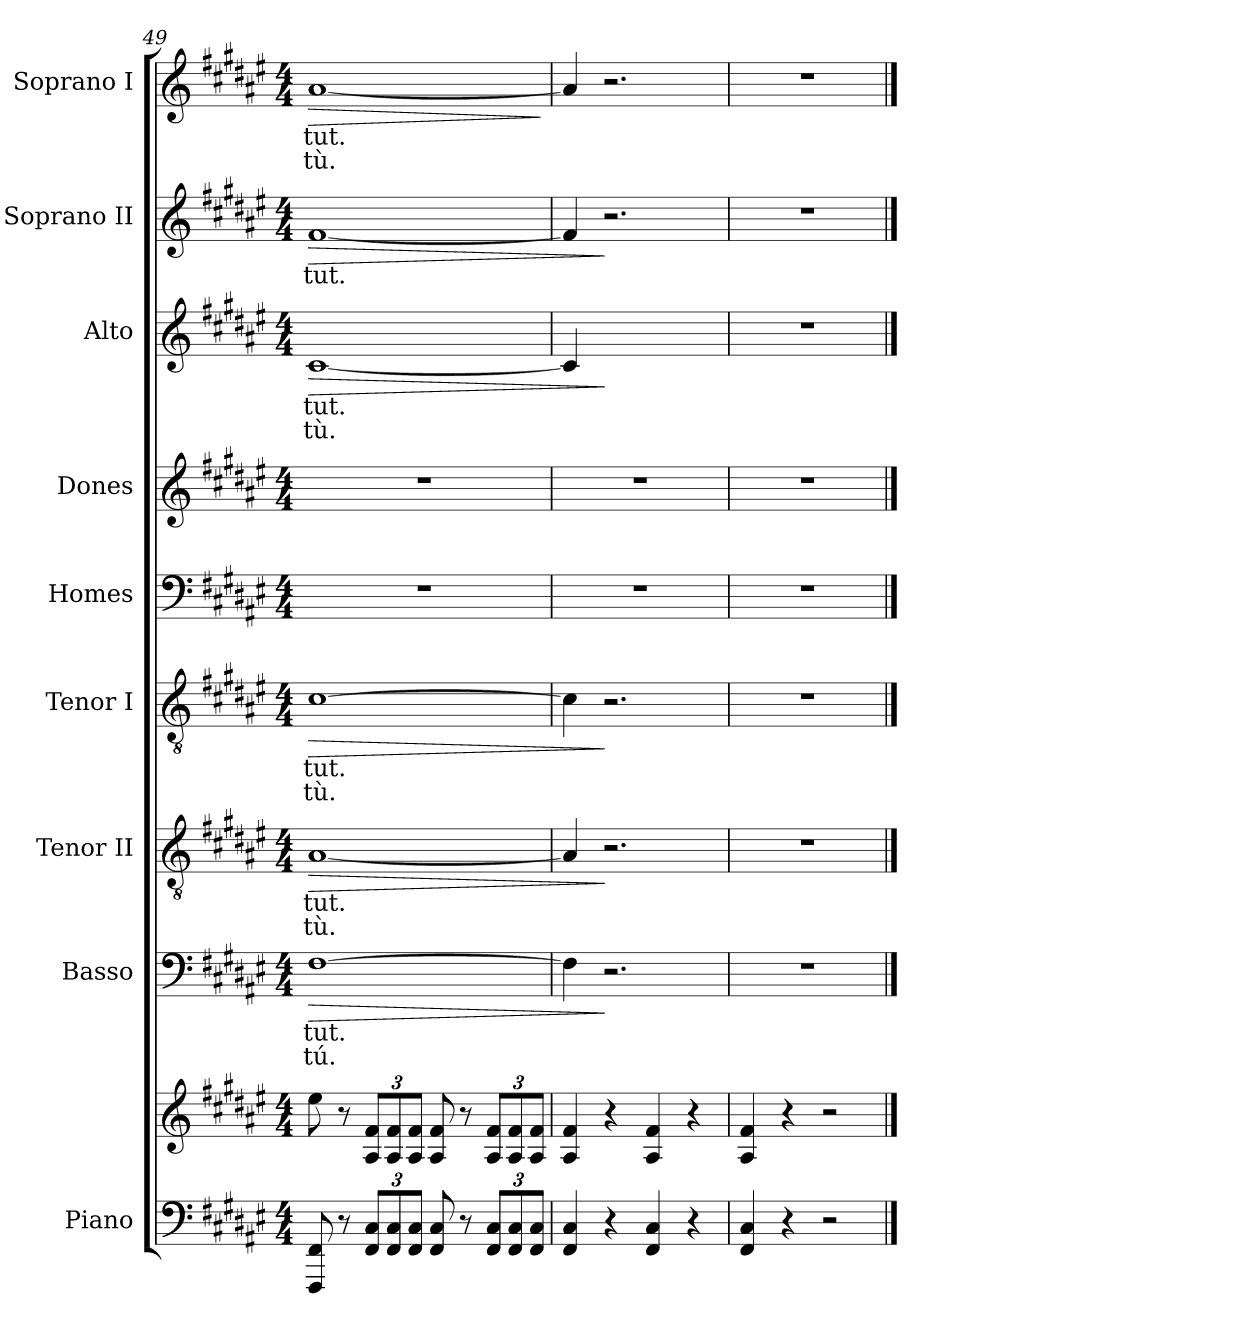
**kern	**kern	**kern	**text	**text	**dynam	**kern	**text	**text	**dynam	**kern	**text	**text	**dynam	**kern	**kern	**kern	**text	**text	**dynam	**kern	**text	**dynam	**kern	**text	**text	**dynam
*part9	*part9	*part8	*part8	*part8	*part8	*part7	*part7	*part7	*part7	*part6	*part6	*part6	*part6	*part5	*part4	*part3	*part3	*part3	*part3	*part2	*part2	*part2	*part1	*part1	*part1	*part1
*staff10	*staff9	*staff8	*staff8	*staff8	*staff8	*staff7	*staff7	*staff7	*staff7	*staff6	*staff6	*staff6	*staff6	*staff5	*staff4	*staff3	*staff3	*staff3	*staff3	*staff2	*staff2	*staff2	*staff1	*staff1	*staff1	*staff1
*I"Piano	*	*I"Basso	*	*	*	*I"Tenor II	*	*	*	*I"Tenor I	*	*	*	*I"Homes	*I"Dones	*I"Alto	*	*	*	*I"Soprano II	*	*	*I"Soprano I	*	*	*
*I'Pno.	*	*I'B.	*	*	*	*I'T.II	*	*	*	*I'T.I	*	*	*	*I'H.	*I'D.	*I'A.	*	*	*	*I'S.II	*	*	*I'S.I	*	*	*
*clefF4	*clefG2	*clefF4	*	*	*	*clefGv2	*	*	*	*clefGv2	*	*	*	*clefF4	*clefG2	*clefG2	*	*	*	*clefG2	*	*	*clefG2	*	*	*
*k[f#c#g#d#a#e#]	*k[f#c#g#d#a#e#]	*k[f#c#g#d#a#e#]	*	*	*	*k[f#c#g#d#a#e#]	*	*	*	*k[f#c#g#d#a#e#]	*	*	*	*k[f#c#g#d#a#e#]	*k[f#c#g#d#a#e#]	*k[f#c#g#d#a#e#]	*	*	*	*k[f#c#g#d#a#e#]	*	*	*k[f#c#g#d#a#e#]	*	*	*
*M4/4	*M4/4	*M4/4	*	*	*	*M4/4	*	*	*	*M4/4	*	*	*	*M4/4	*M4/4	*M4/4	*	*	*	*M4/4	*	*	*M4/4	*	*	*
=49	=49	=49	=49	=49	=49	=49	=49	=49	=49	=49	=49	=49	=49	=49	=49	=49	=49	=49	=49	=49	=49	=49	=49	=49	=49	=49
!	!	!	!	!	!LO:HP:b	!	!	!	!LO:HP:b	!	!	!	!LO:HP:b	!	!	!	!	!	!LO:HP:b	!	!	!LO:HP:b	!	!	!	!LO:HP:b
8FFF#/ 8FF#/	8ee#\	[1F#	-tut.	-tú.	>	[1A#	-tut.	-tù.	>	[1c#	-tut.	-tù.	>	1r	1r	[1c#	-tut.	-tù.	>	[1f#	-tut.	>	[1a#	-tut.	-tù.	>
8r	8r	.	.	.	.	.	.	.	.	.	.	.	.	.	.	.	.	.	.	.	.	.	.	.	.	.
*Xbrackettup	*Xbrackettup	*	*	*	*	*	*	*	*	*	*	*	*	*	*	*	*	*	*	*	*	*	*	*	*	*
12FF#/ 12C#/L	12A#/ 12f#/L	.	.	.	.	.	.	.	.	.	.	.	.	.	.	.	.	.	.	.	.	.	.	.	.	.
12FF#/ 12C#/	12A#/ 12f#/	.	.	.	.	.	.	.	.	.	.	.	.	.	.	.	.	.	.	.	.	.	.	.	.	.
12FF#/ 12C#/J	12A#/ 12f#/J	.	.	.	.	.	.	.	.	.	.	.	.	.	.	.	.	.	.	.	.	.	.	.	.	.
8FF#/ 8C#/	8A#/ 8f#/	.	.	.	.	.	.	.	.	.	.	.	.	.	.	.	.	.	.	.	.	.	.	.	.	.
8r	8r	.	.	.	.	.	.	.	.	.	.	.	.	.	.	.	.	.	.	.	.	.	.	.	.	.
12FF#/ 12C#/L	12A#/ 12f#/L	.	.	.	.	.	.	.	.	.	.	.	.	.	.	.	.	.	.	.	.	.	.	.	.	.
12FF#/ 12C#/	12A#/ 12f#/	.	.	.	.	.	.	.	.	.	.	.	.	.	.	.	.	.	.	.	.	.	.	.	.	.
12FF#/ 12C#/J	12A#/ 12f#/J	.	.	.	.	.	.	.	.	.	.	.	.	.	.	.	.	.	.	.	.	.	.	.	.	.
.	.	.	.	.	.	.	.	.	.	.	.	.	.	.	.	.	.	.	.	.	.	.	.	.	.	]
=50	=50	=50	=50	=50	=50	=50	=50	=50	=50	=50	=50	=50	=50	=50	=50	=50	=50	=50	=50	=50	=50	=50	=50	=50	=50	=50
4FF#/ 4C#/	4A#/ 4f#/	4F#\]	.	.	.	4A#/]	.	.	.	4c#\]	.	.	.	1r	1r	4c#/]	.	.	.	4f#/]	.	.	4a#/]	.	.	.
4r	4r	2.r	.	.	]	2.r	.	.	]	2.r	.	.	]	.	.	2.ryy	.	.	]	2.r	.	]	2.r	.	.	.
4FF#/ 4C#/	4A#/ 4f#/	.	.	.	.	.	.	.	.	.	.	.	.	.	.	.	.	.	.	.	.	.	.	.	.	.
4r	4r	.	.	.	.	.	.	.	.	.	.	.	.	.	.	.	.	.	.	.	.	.	.	.	.	.
=51	=51	=51	=51	=51	=51	=51	=51	=51	=51	=51	=51	=51	=51	=51	=51	=51	=51	=51	=51	=51	=51	=51	=51	=51	=51	=51
4FF#/ 4C#/	4A#/ 4f#/	1r	.	.	.	1r	.	.	.	1r	.	.	.	1r	1r	1r	.	.	.	1r	.	.	1r	.	.	.
4r	4r	.	.	.	.	.	.	.	.	.	.	.	.	.	.	.	.	.	.	.	.	.	.	.	.	.
2r	2r	.	.	.	.	.	.	.	.	.	.	.	.	.	.	.	.	.	.	.	.	.	.	.	.	.
==	==	==	==	==	==	==	==	==	==	==	==	==	==	==	==	==	==	==	==	==	==	==	==	==	==	==
*-	*-	*-	*-	*-	*-	*-	*-	*-	*-	*-	*-	*-	*-	*-	*-	*-	*-	*-	*-	*-	*-	*-	*-	*-	*-	*-
